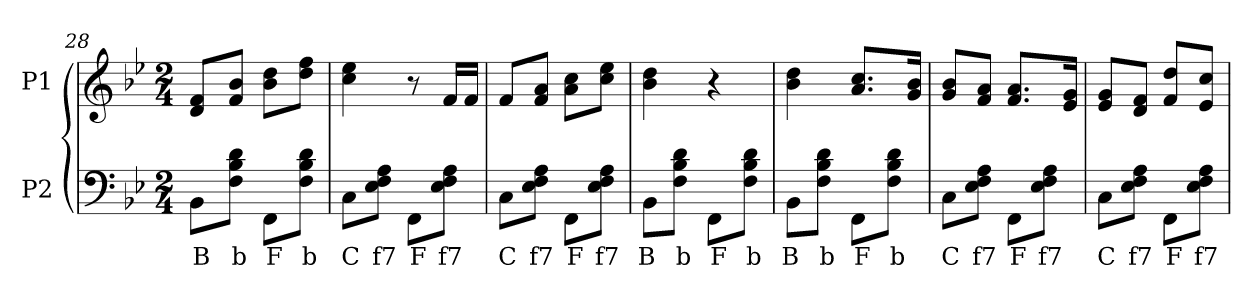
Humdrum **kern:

**kern	**text	**kern
*part2	*part2	*part1
*staff2	*staff2	*staff1
*I"P2	*	*I"P1
!!LO:LB:g=z
*clefF4	*	*clefG2
*k[b-e-]	*	*k[b-e-]
*B-:	*	*B-:
*M2/4	*	*M2/4
=28	=28	=28
!	!LO:LY:b:color=#000000	!
8BB-i\L	B	8di/ 8fiL
!	!LO:LY:b:color=#000000	!
8Fi\ 8B-i 8diJ	b	8fi/ 8b-iJ
!	!LO:LY:b:color=#000000	!
8FFi\L	F	8b-i\ 8ddiL
!	!LO:LY:b:color=#000000	!
8Fi\ 8B-i 8diJ	b	8ddi\ 8ffiJ
=29	=29	=29
!	!LO:LY:b:color=#000000	!
*	*	*^
8Ci\L	C	4cci\ 4ee-i	4ryy
!	!LO:LY:b:color=#000000	!	!
8E-i\ 8Fi 8AiJ	f7	.	.
!	!LO:LY:b:color=#000000	!	!
8FFi\L	F	8r	8ryy
!	!LO:LY:b:color=#000000	!	!
8E-i\ 8Fi 8AiJ	f7	16fi/LL	8ryy
.	.	16fi/JJ	.
*	*	*v	*v
=30	=30	=30
!	!LO:LY:b:color=#000000	!
8Ci\L	C	8fi/L
!	!LO:LY:b:color=#000000	!
8E-i\ 8Fi 8AiJ	f7	8fi/ 8aiJ
!	!LO:LY:b:color=#000000	!
8FFi\L	F	8ai\ 8cciL
!	!LO:LY:b:color=#000000	!
8E-i\ 8Fi 8AiJ	f7	8cci\ 8ee-iJ
=31	=31	=31
!	!LO:LY:b:color=#000000	!
*	*	*^
8BB-i\L	B	4b-i\ 4ddi	4ryy
!	!LO:LY:b:color=#000000	!	!
8Fi\ 8B-i 8diJ	b	.	.
!	!LO:LY:b:color=#000000	!	!
8FFi\L	F	4r	4ryy
!	!LO:LY:b:color=#000000	!	!
8Fi\ 8B-i 8diJ	b	.	.
*	*	*v	*v
=32	=32	=32
!	!LO:LY:b:color=#000000	!
8BB-i\L	B	4b-i\ 4ddi
!	!LO:LY:b:color=#000000	!
8Fi\ 8B-i 8diJ	b	.
!	!LO:LY:b:color=#000000	!
8FFi\L	F	8.ai/ 8.cciL
!	!LO:LY:b:color=#000000	!
8Fi\ 8B-i 8diJ	b	.
.	.	16gi/ 16b-iJk
!!LO:LB:g=z
=33	=33	=33
!	!LO:LY:b:color=#000000	!
8Ci\L	C	8gi/ 8b-iL
!	!LO:LY:b:color=#000000	!
8E-i\ 8Fi 8AiJ	f7	8fi/ 8aiJ
!	!LO:LY:b:color=#000000	!
8FFi\L	F	8.fi/ 8.aiL
!	!LO:LY:b:color=#000000	!
8E-i\ 8Fi 8AiJ	f7	.
.	.	16e-i/ 16giJk
=34	=34	=34
!	!LO:LY:b:color=#000000	!
8Ci\L	C	8e-i/ 8giL
!	!LO:LY:b:color=#000000	!
8E-i\ 8Fi 8AiJ	f7	8di/ 8fiJ
!	!LO:LY:b:color=#000000	!
8FFi\L	F	8fi/ 8ddiL
!	!LO:LY:b:color=#000000	!
8E-i\ 8Fi 8AiJ	f7	8e-i/ 8cciJ
=	=	=
*-	*-	*-
